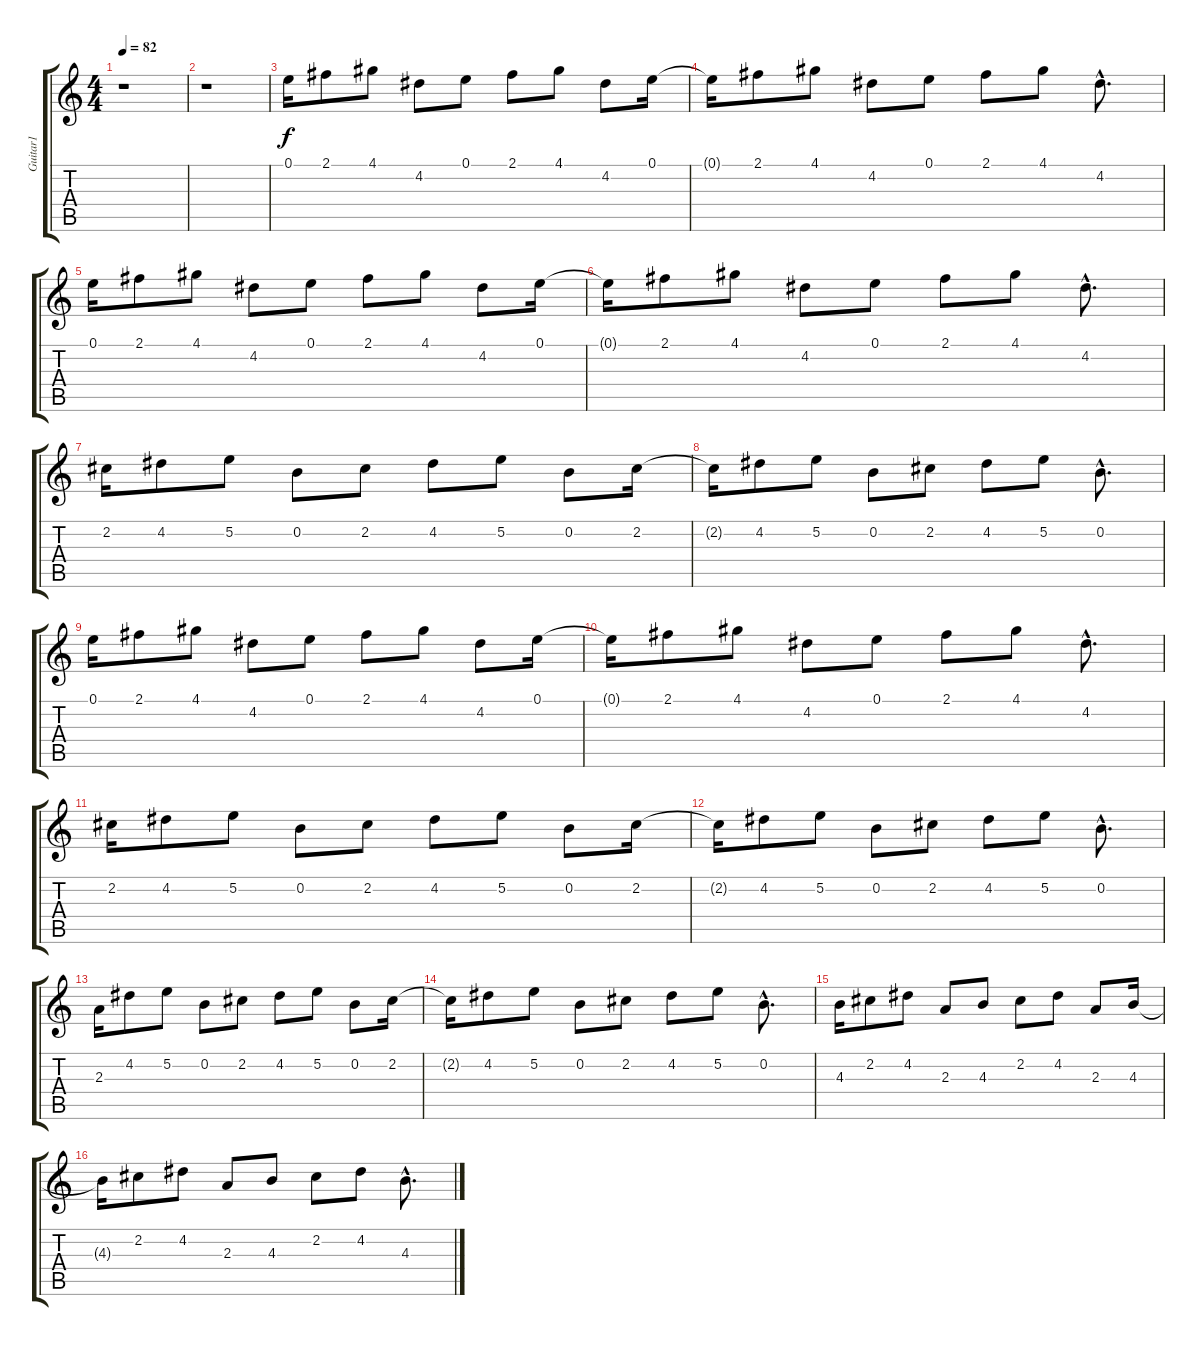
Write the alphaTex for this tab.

\track ("Guitar1" "Guitar1") {instrument distortionguitar}
\staff {score tabs}
\tuning (E4 B3 G3 D3 A2 E2) {hide}
\ts (4 4)
\tempo 82
\clef g2
\ks c
r.1{dy f instrument distortionguitar} |
r.1 |
0.1.16 2.1.8 4.1.8 4.2.8 0.1.8 2.1.8 4.1.8 4.2.8 0.1.16 |
0.1{t}.16 2.1.8 4.1.8 4.2.8 0.1.8 2.1.8 4.1.8 4.2{hac}.8{d} |
0.1.16{instrument acousticguitarnylon} 2.1.8 4.1.8 4.2.8 0.1.8 2.1.8 4.1.8 4.2.8 0.1.16 |
0.1{t}.16 2.1.8 4.1.8 4.2.8 0.1.8 2.1.8 4.1.8 4.2{hac}.8{d} |
2.2.16 4.2.8 5.2.8 0.2.8 2.2.8 4.2.8 5.2.8 0.2.8 2.2.16 |
2.2{t}.16 4.2.8 5.2.8 0.2.8 2.2.8 4.2.8 5.2.8 0.2{hac}.8{d} |
0.1.16 2.1.8 4.1.8 4.2.8 0.1.8 2.1.8 4.1.8 4.2.8 0.1.16 |
0.1{t}.16 2.1.8 4.1.8 4.2.8 0.1.8 2.1.8 4.1.8 4.2{hac}.8{d} |
2.2.16 4.2.8 5.2.8 0.2.8 2.2.8 4.2.8 5.2.8 0.2.8 2.2.16 |
2.2{t}.16 4.2.8 5.2.8 0.2.8 2.2.8 4.2.8 5.2.8 0.2{hac}.8{d} |
2.3.16 4.2.8 5.2.8 0.2.8 2.2.8 4.2.8 5.2.8 0.2.8 2.2.16 |
2.2{t}.16 4.2.8 5.2.8 0.2.8 2.2.8 4.2.8 5.2.8 0.2{hac}.8{d} |
4.3.16 2.2.8 4.2.8 2.3.8 4.3.8 2.2.8 4.2.8 2.3.8 4.3.16 |
4.3{t}.16 2.2.8 4.2.8 2.3.8 4.3.8 2.2.8 4.2.8 4.3{hac}.8{d}
